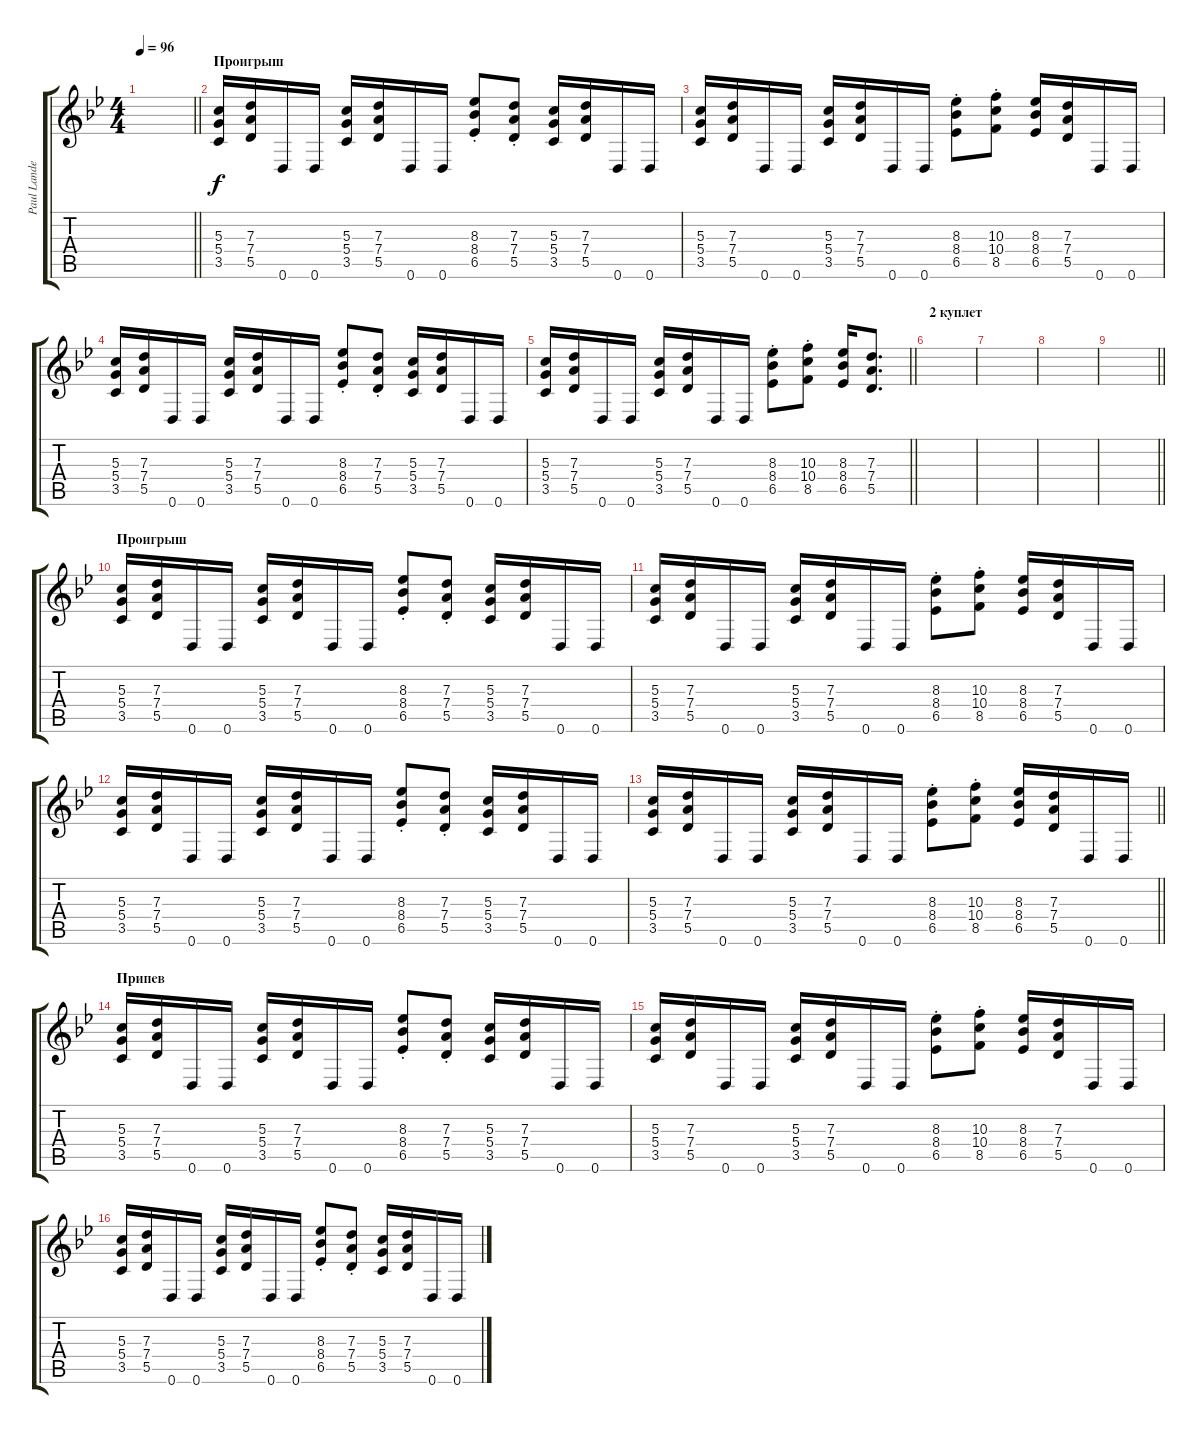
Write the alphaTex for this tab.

\track ("Paul Landers" "Paul Lande") {instrument distortionguitar}
\staff {score tabs}
\tuning (E4 B3 G3 D3 A2 D2) {hide}
\ts (4 4)
\tempo 96
\clef g2
\barLineRight lightlight
\ks bb
|
\section ("" "Проигрыш")
(5.3 5.4 3.5).16 (7.3 7.4 5.5).16 0.6.16 0.6.16 (5.3 5.4 3.5).16 (7.3 7.4 5.5).16 0.6.16 0.6.16 (8.3{st} 8.4{st} 6.5{st}).8 (7.3{st} 7.4{st} 5.5{st}).8 (5.3 5.4 3.5).16 (7.3 7.4 5.5).16 0.6.16 0.6.16 |
(5.3 5.4 3.5).16 (7.3 7.4 5.5).16 0.6.16 0.6.16 (5.3 5.4 3.5).16 (7.3 7.4 5.5).16 0.6.16 0.6.16 (8.3{st} 8.4{st} 6.5{st}).8 (10.3{st} 10.4{st} 8.5{st}).8 (8.3 8.4 6.5).16 (7.3 7.4 5.5).16 0.6.16 0.6.16 |
(5.3 5.4 3.5).16 (7.3 7.4 5.5).16 0.6.16 0.6.16 (5.3 5.4 3.5).16 (7.3 7.4 5.5).16 0.6.16 0.6.16 (8.3{st} 8.4{st} 6.5{st}).8 (7.3{st} 7.4{st} 5.5{st}).8 (5.3 5.4 3.5).16 (7.3 7.4 5.5).16 0.6.16 0.6.16 |
\barLineRight lightlight
(5.3 5.4 3.5).16 (7.3 7.4 5.5).16 0.6.16 0.6.16 (5.3 5.4 3.5).16 (7.3 7.4 5.5).16 0.6.16 0.6.16 (8.3{st} 8.4{st} 6.5{st}).8 (10.3{st} 10.4{st} 8.5{st}).8 (8.3 8.4 6.5).16 (7.3 7.4 5.5).8{d} |
\section ("" "2 куплет")
|
|
|
\barLineRight lightlight
|
\section ("" "Проигрыш")
(5.3 5.4 3.5).16 (7.3 7.4 5.5).16 0.6.16 0.6.16 (5.3 5.4 3.5).16 (7.3 7.4 5.5).16 0.6.16 0.6.16 (8.3{st} 8.4{st} 6.5{st}).8 (7.3{st} 7.4{st} 5.5{st}).8 (5.3 5.4 3.5).16 (7.3 7.4 5.5).16 0.6.16 0.6.16 |
(5.3 5.4 3.5).16 (7.3 7.4 5.5).16 0.6.16 0.6.16 (5.3 5.4 3.5).16 (7.3 7.4 5.5).16 0.6.16 0.6.16 (8.3{st} 8.4{st} 6.5{st}).8 (10.3{st} 10.4{st} 8.5{st}).8 (8.3 8.4 6.5).16 (7.3 7.4 5.5).16 0.6.16 0.6.16 |
(5.3 5.4 3.5).16 (7.3 7.4 5.5).16 0.6.16 0.6.16 (5.3 5.4 3.5).16 (7.3 7.4 5.5).16 0.6.16 0.6.16 (8.3{st} 8.4{st} 6.5{st}).8 (7.3{st} 7.4{st} 5.5{st}).8 (5.3 5.4 3.5).16 (7.3 7.4 5.5).16 0.6.16 0.6.16 |
\barLineRight lightlight
(5.3 5.4 3.5).16 (7.3 7.4 5.5).16 0.6.16 0.6.16 (5.3 5.4 3.5).16 (7.3 7.4 5.5).16 0.6.16 0.6.16 (8.3{st} 8.4{st} 6.5{st}).8 (10.3{st} 10.4{st} 8.5{st}).8 (8.3 8.4 6.5).16 (7.3 7.4 5.5).16 0.6.16 0.6.16 |
\section ("" "Припев")
(5.3 5.4 3.5).16 (7.3 7.4 5.5).16 0.6.16 0.6.16 (5.3 5.4 3.5).16 (7.3 7.4 5.5).16 0.6.16 0.6.16 (8.3{st} 8.4{st} 6.5{st}).8 (7.3{st} 7.4{st} 5.5{st}).8 (5.3 5.4 3.5).16 (7.3 7.4 5.5).16 0.6.16 0.6.16 |
(5.3 5.4 3.5).16 (7.3 7.4 5.5).16 0.6.16 0.6.16 (5.3 5.4 3.5).16 (7.3 7.4 5.5).16 0.6.16 0.6.16 (8.3{st} 8.4{st} 6.5{st}).8 (10.3{st} 10.4{st} 8.5{st}).8 (8.3 8.4 6.5).16 (7.3 7.4 5.5).16 0.6.16 0.6.16 |
(5.3 5.4 3.5).16 (7.3 7.4 5.5).16 0.6.16 0.6.16 (5.3 5.4 3.5).16 (7.3 7.4 5.5).16 0.6.16 0.6.16 (8.3{st} 8.4{st} 6.5{st}).8 (7.3{st} 7.4{st} 5.5{st}).8 (5.3 5.4 3.5).16 (7.3 7.4 5.5).16 0.6.16 0.6.16
